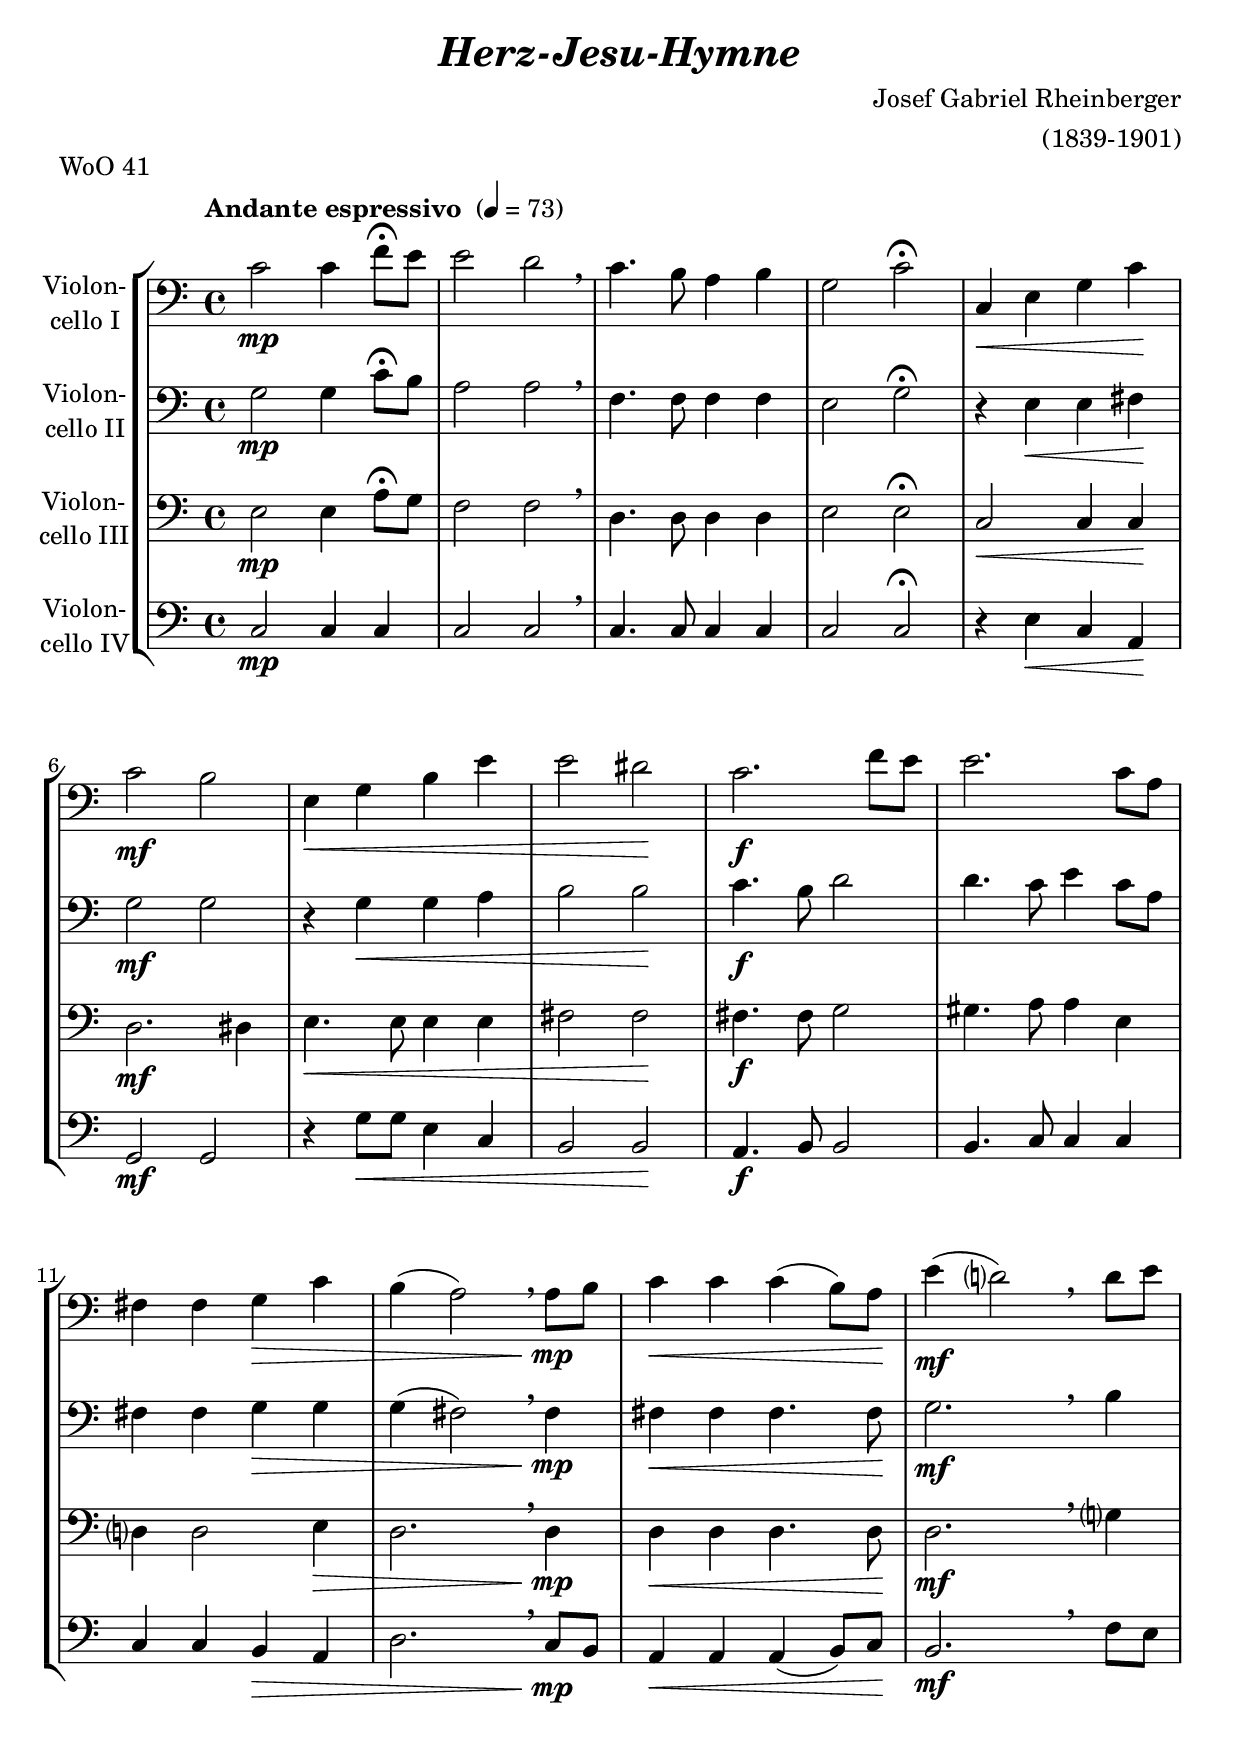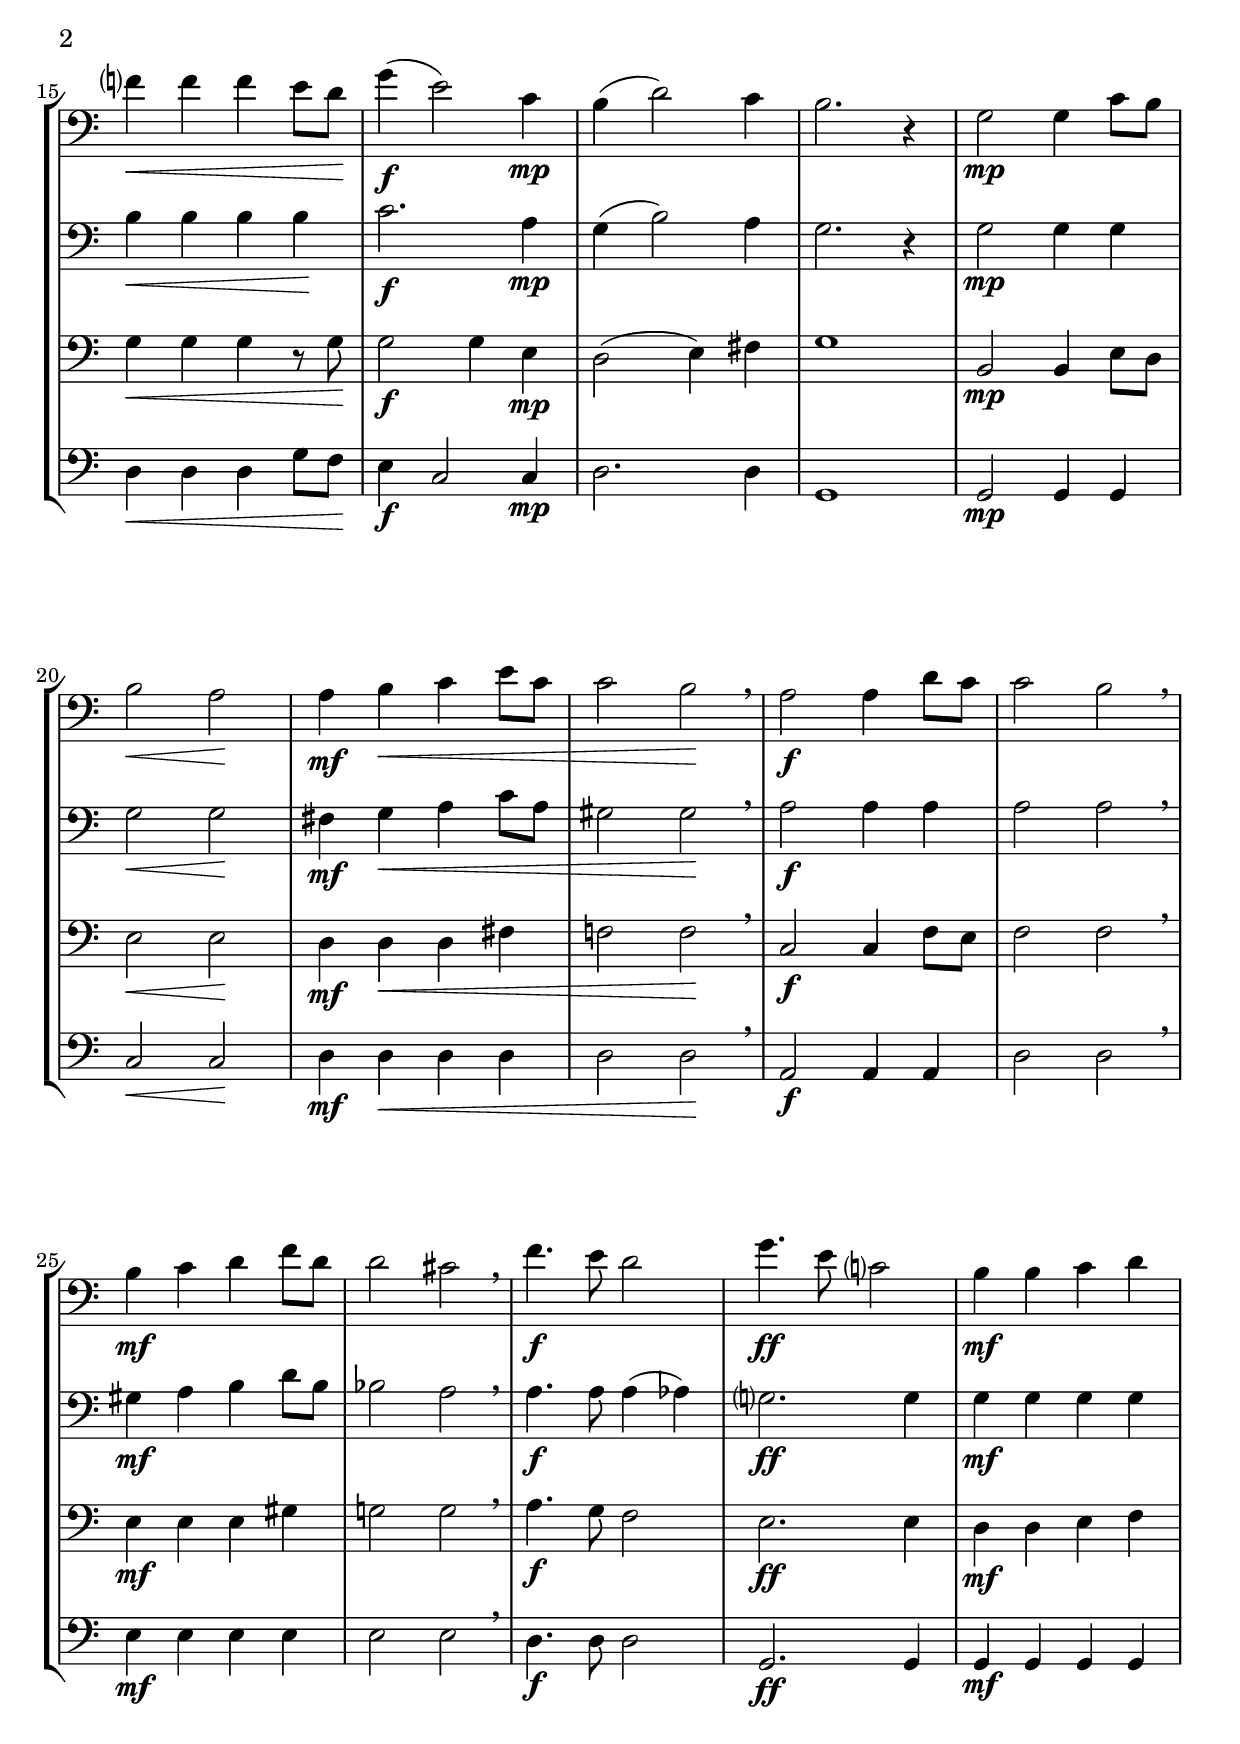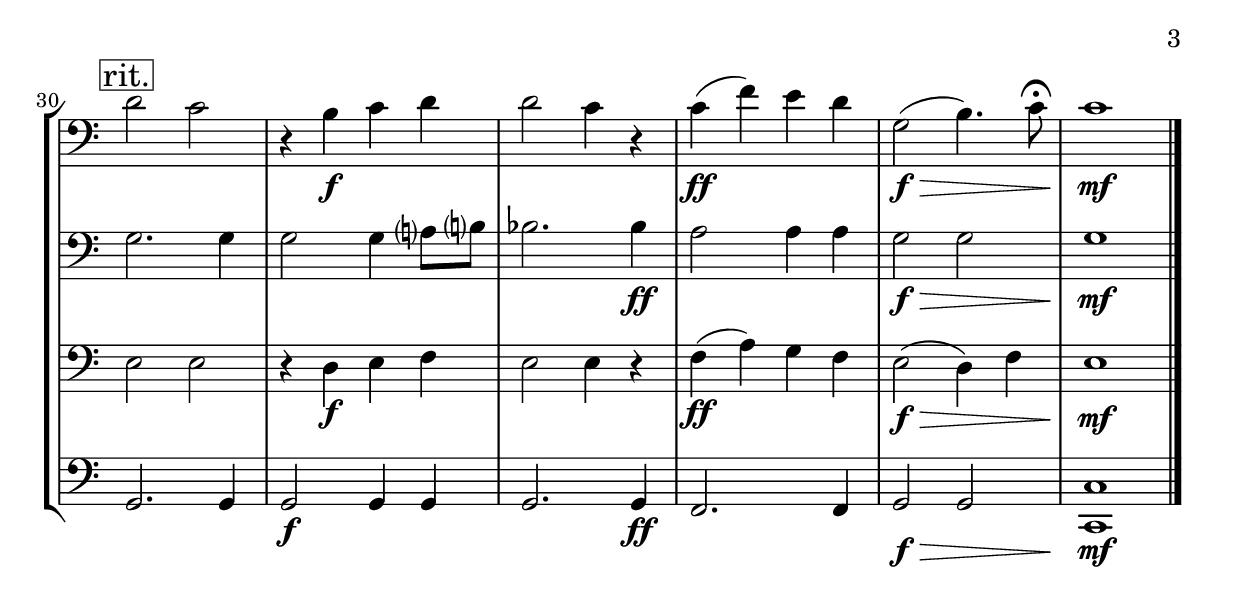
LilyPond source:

\version "2.18.12"
\include "deutsch.ly"

#(set-global-staff-size 22.25)

\header {
  title     = \markup \italic "Herz-Jesu-Hymne"
  composer  = "Josef Gabriel Rheinberger"
  arranger  = "(1839-1901)"
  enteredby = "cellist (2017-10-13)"
  piece     = "WoO 41"
}

voiceconsts = {
 \key d \major
 \time 4/4
 \clef "bass"
% \numericTimeSignature
 \compressFullBarRests
 \tempo "Andante espressivo " 4=73
}

miba = "cello"

rit = \mark \markup \box "rit."

va = \relative c' {
  \voiceconsts

  d2\mp d4 g8\fermata fis
  fis2 e \breathe
  d4. cis8 h4 cis
  a2 d \fermata
  d,4\< fis a d\!
  d2\mf cis

  fis,4\< a cis fis
  fis2 eis\!
  d2.\f g8 fis
  fis2. d8 h
  gis4 gis a\> d
  cis( h2) \breathe h8\!\mp cis

  d4\< d d( cis8) h\!
  fis'4(\mf e?2) \breathe e8 fis
  g?4\< g g fis8 e\!
  a4(\f fis2) d4\mp
  cis( e2) d4
  cis2. r4

  a2\mp a4 d8 cis
  cis2\< h\!
  h4\mf cis\< d fis8 d
  d2 cis\! \breathe
  h2\f h4 e8 d
  d2 cis \breathe

  cis4\mf d e g8 e
  e2 dis \breathe
  g4.\f fis8 e2
  a4.\ff fis8 d?2
  cis4\mf cis d e \rit
  e2 d

  r4 cis\f d e
  e2 d4 r
  d(\ff g) fis e
  a,2(\f\> cis4.) d8\fermata
  d1\!\mf \bar "|."
}

vb = \relative c' {
  \voiceconsts

  a2\mp a4 d8\fermata cis
  h2 h \breathe
  g4. g8 g4 g
  fis2 a\fermata
  r4 fis\< fis gis\!
  a2\mf a

  r4 a\< a h
  cis2 cis\!
  d4.\f cis8 e2
  e4. d8 fis4 d8 h
  gis4 gis a\> a
  a( gis2) \breathe gis4\!\mp

  gis\< gis gis4. gis8\!
  a2.\mf \breathe cis4
  cis\< cis cis cis\!
  d2.\f h4\mp
  a( cis2) h4
  a2. r4
  a2\mp a4 a

  a2\< a\!
  gis4\mf a\< h d8 h
  ais2 ais\! \breathe
  h\f h4 h
  h2 h \breathe
  ais4\mf h cis e8 cis

  c2 h \breathe
  h4.\f h8 h4( b)
  a?2.\ff a4
  a\mf a a a \rit
  a2. a4
  a2 a4 h?8 cis?
  c2. c4\ff

  h2 h4 h
  a2\f\> a
  a1\!\mf \bar "|."
}

vc = \relative c {
  \voiceconsts

  fis2\mp fis4 h8\fermata a
  g2 g \breathe
  e4. e8 e4 e
  fis2 fis\fermata
  d\< d4 d\!
  e2.\mf eis4

  fis4.\< fis8 fis4 fis
  gis2 gis\!
  gis4.\f gis8 a2
  ais4. h8 h4 fis
  e? e2 fis4\>
  e2. \breathe e4\!\mp

  e\< e e4. e8\!
  e2.\mf \breathe a?4
  a\< a a r8 a\!
  a2\f a4 fis\mp
  e2( fis4) gis
  a1

  cis,2\mp cis4 fis8 e
  fis2\< fis\!
  e4\mf e\< e gis
  g!2 g\! \breathe
  d\f d4 g8 fis
  g2 g \breathe

  fis4\mf fis fis ais
  a!2 a \breathe
  h4.\f a8 g2
  fis2.\ff fis4
  e\mf e fis g \rit
  fis2 fis

  r4 e\f fis g
  fis2 fis4 r
  g(\ff h) a g
  fis2(\f\> e4) g
  fis1\!\mf \bar "|."
}

vd = \relative c {
  \voiceconsts

  d2\mp d4 d
  d2 d \breathe
  d4. d8 d4 d
  d2 d\fermata
  r4 fis\< d h\!
  a2\mf a

  r4 a'8\< a fis4 d
  cis2 cis\!
  h4.\f cis8 cis2
  cis4. d8 d4 d
  d d cis\> h
  e2. \breathe d8\!\mp cis

  h4\< h h( cis8) d\!
  cis2.\mf \breathe g'8 fis
  e4\< e e a8 g\!
  fis4\f d2 d4\mp
  e2. e4
  a,1

  a2\mp a4 a
  d2\< d\!
  e4\mf e\< e e
  e2 e\! \breathe
  h\f h4 h
  e2 e \breathe

  fis4\mf fis fis fis
  fis2 fis \breathe
  e4.\f e8 e2
  a,2.\ff a4
  a\mf a a a \rit
  a2. a4
  a2\f a4 a

  a2. a4\ff
  g2. g4
  a2\f\> a
  <d, d'>1\!\mf \bar "|."
}


music = \new StaffGroup <<
      \new Staff {
	\set Staff.midiInstrument = \miba
	\set Staff.instrumentName = \markup \center-column { "Violon-" "cello I" }
	\transpose d c { \va }
      }

      \new Staff {
	\set Staff.midiInstrument = \miba
	\set Staff.instrumentName = \markup \center-column { "Violon-" "cello II" }
	\transpose d c { \vb }
      }

      \new Staff {
	\set Staff.midiInstrument = \miba
	\set Staff.instrumentName = \markup \center-column { "Violon-" "cello III" }
	\transpose d c { \vc }
      }

      \new Staff {
	\set Staff.midiInstrument = \miba
	\set Staff.instrumentName = \markup \center-column { "Violon-" "cello IV" }
	\transpose d c { \vd }
      }
>>

\book {
  \score {
    \music
    \layout {}
  }

  \score {
    \unfoldRepeats \music

    \midi {
      \context {
        \Score
      }
    }
  }
}
